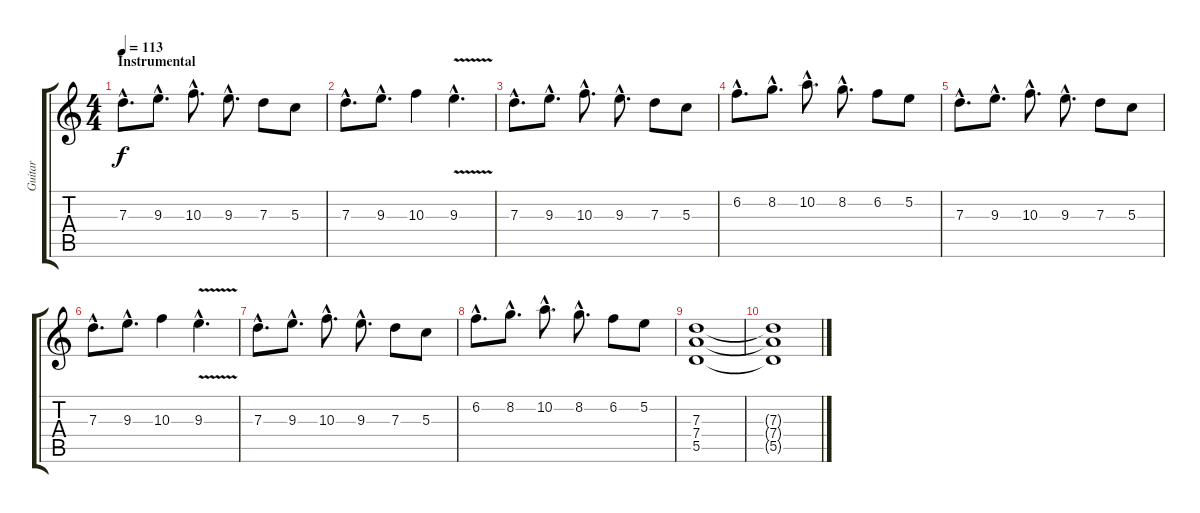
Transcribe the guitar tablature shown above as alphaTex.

\track ("Guitar" "Guitar") {instrument distortionguitar}
\staff {score tabs}
\tuning (E4 B3 G3 D3 A2 E2) {hide}
\ts (4 4)
\section ("" "Instrumental")
\tempo 113
\clef g2
\ks c
7.3{hac}.8{d dy f} 9.3{hac}.8{d} 10.3{hac}.8{d} 9.3{hac}.8{d} 7.3.8 5.3.8 |
7.3{hac}.8{d} 9.3{hac}.8{d} 10.3.4 9.3{v hac}.4{d} |
7.3{hac}.8{d} 9.3{hac}.8{d} 10.3{hac}.8{d} 9.3{hac}.8{d} 7.3.8 5.3.8 |
6.2{hac}.8{d} 8.2{hac}.8{d} 10.2{hac}.8{d} 8.2{hac}.8{d} 6.2.8 5.2.8 |
7.3{hac}.8{d} 9.3{hac}.8{d} 10.3{hac}.8{d} 9.3{hac}.8{d} 7.3.8 5.3.8 |
7.3{hac}.8{d} 9.3{hac}.8{d} 10.3.4 9.3{v hac}.4{d} |
7.3{hac}.8{d} 9.3{hac}.8{d} 10.3{hac}.8{d} 9.3{hac}.8{d} 7.3.8 5.3.8 |
6.2{hac}.8{d} 8.2{hac}.8{d} 10.2{hac}.8{d} 8.2{hac}.8{d} 6.2.8 5.2.8 |
(7.3 7.4 5.5).1{volume 0} |
(7.3{t} 7.4{t} 5.5{t}).1
